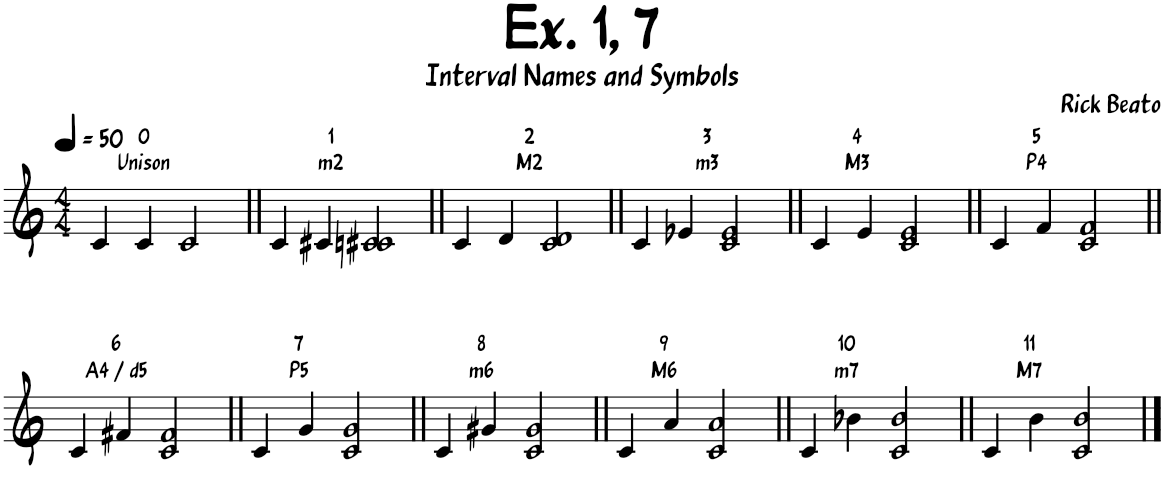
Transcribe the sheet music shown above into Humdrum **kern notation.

**kern
*part1
*staff1
*I"Piano
*I'Pno.
*clefG2
*k[]
*M4/4
*MM50
=1
!LO:TX:a:t=0
!LO:TX:a:t=Unison
4c/
4c/
2c/
=2||
4c/
!LO:TX:a:t=1
!LO:TX:a:t=m2
4c#X/
2cn/ 2c#X/
=3||
4c/
!LO:TX:a:t=2
!LO:TX:a:t=M2
4d/
2c/ 2d/
=4||
4c/
!LO:TX:a:t=3
!LO:TX:a:t=m3
4e-X/
2c/ 2e-/
=5||
4c/
!LO:TX:a:t=4
!LO:TX:a:t=M3
4e/
2c/ 2e/
=6||
4c/
!LO:TX:a:t=5
!LO:TX:a:t=P4
4f/
2c/ 2f/
!!LO:LB:g=z
=7||
4c/
!LO:TX:a:t=6
!LO:TX:a:t=A4 / d5
4f#X/
2c/ 2f#/
=8||
4c/
!LO:TX:a:t=7
!LO:TX:a:t=P5
4g/
2c/ 2g/
=9||
4c/
!LO:TX:a:t=8
!LO:TX:a:t=m6
4g#X/
2c/ 2g#/
=10||
4c/
!LO:TX:a:t=9
!LO:TX:a:t=M6
4a/
2c/ 2a/
=11||
4c/
!LO:TX:a:t=10
!LO:TX:a:t=m7
4b-X\
2c/ 2b-/
=12||
4c/
!LO:TX:a:t=11
!LO:TX:a:t=M7
4b\
2c/ 2b/
==
*-
